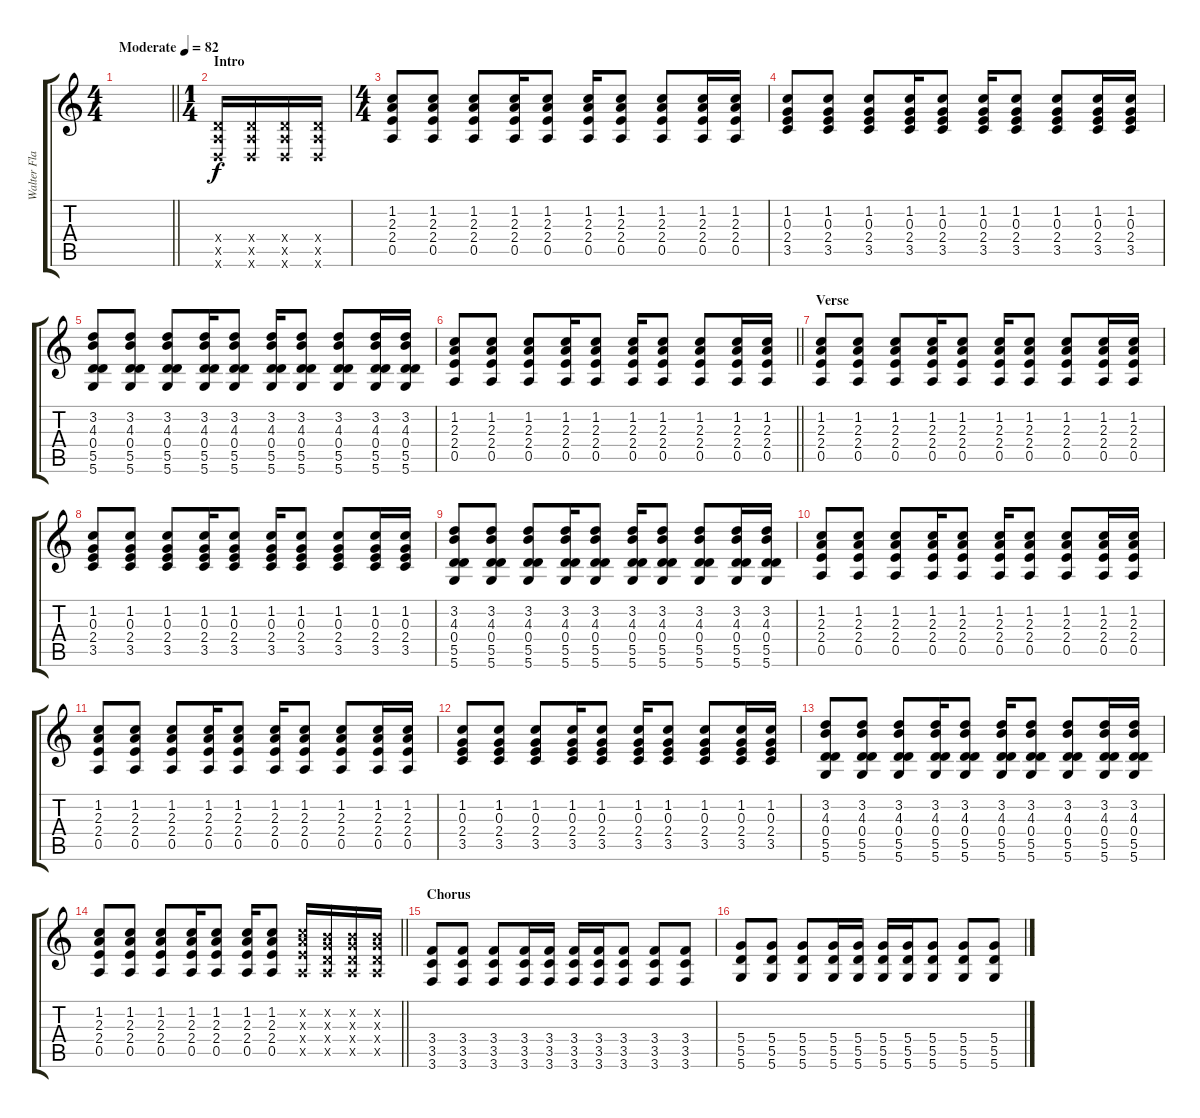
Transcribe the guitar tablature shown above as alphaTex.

\track ("Walter Flakus (Rhythm Guitar)" "Walter Fla") {instrument distortionguitar}
\staff {score tabs}
\tuning (E4 B3 G3 D3 A2 D2) {hide}
\ts (4 4)
\tempo (82 "Moderate")
\clef g2
\barLineRight lightlight
\ks c
|
\ts (1 4)
\section ("" "Intro")
(0.4{x} 0.5{x} 0.6{x}).16{instrument distortionguitar} (0.4{x} 0.5{x} 0.6{x}).16 (0.4{x} 0.5{x} 0.6{x}).16 (0.4{x} 0.5{x} 0.6{x}).16 |
\ts (4 4)
(1.2 2.3 2.4 0.5).8{volume 4 instrument acousticguitarsteel} (1.2 2.3 2.4 0.5).8 (1.2 2.3 2.4 0.5).8 (1.2 2.3 2.4 0.5).16 (1.2 2.3 2.4 0.5).8 (1.2 2.3 2.4 0.5).16 (1.2 2.3 2.4 0.5).8 (1.2 2.3 2.4 0.5).8 (1.2 2.3 2.4 0.5).16 (1.2 2.3 2.4 0.5).16 |
(1.2 0.3 2.4 3.5).8 (1.2 0.3 2.4 3.5).8 (1.2 0.3 2.4 3.5).8 (1.2 0.3 2.4 3.5).16 (1.2 0.3 2.4 3.5).8 (1.2 0.3 2.4 3.5).16 (1.2 0.3 2.4 3.5).8 (1.2 0.3 2.4 3.5).8 (1.2 0.3 2.4 3.5).16 (1.2 0.3 2.4 3.5).16 |
(3.2 4.3 0.4 5.5 5.6).8 (3.2 4.3 0.4 5.5 5.6).8 (3.2 4.3 0.4 5.5 5.6).8 (3.2 4.3 0.4 5.5 5.6).16 (3.2 4.3 0.4 5.5 5.6).8 (3.2 4.3 0.4 5.5 5.6).16 (3.2 4.3 0.4 5.5 5.6).8 (3.2 4.3 0.4 5.5 5.6).8 (3.2 4.3 0.4 5.5 5.6).16 (3.2 4.3 0.4 5.5 5.6).16 |
\barLineRight lightlight
(1.2 2.3 2.4 0.5).8 (1.2 2.3 2.4 0.5).8 (1.2 2.3 2.4 0.5).8 (1.2 2.3 2.4 0.5).16 (1.2 2.3 2.4 0.5).8 (1.2 2.3 2.4 0.5).16 (1.2 2.3 2.4 0.5).8 (1.2 2.3 2.4 0.5).8 (1.2 2.3 2.4 0.5).16 (1.2 2.3 2.4 0.5).16 |
\section ("" "Verse")
(1.2 2.3 2.4 0.5).8{volume 7 instrument acousticguitarsteel} (1.2 2.3 2.4 0.5).8 (1.2 2.3 2.4 0.5).8 (1.2 2.3 2.4 0.5).16 (1.2 2.3 2.4 0.5).8 (1.2 2.3 2.4 0.5).16 (1.2 2.3 2.4 0.5).8 (1.2 2.3 2.4 0.5).8 (1.2 2.3 2.4 0.5).16 (1.2 2.3 2.4 0.5).16 |
(1.2 0.3 2.4 3.5).8 (1.2 0.3 2.4 3.5).8 (1.2 0.3 2.4 3.5).8 (1.2 0.3 2.4 3.5).16 (1.2 0.3 2.4 3.5).8 (1.2 0.3 2.4 3.5).16 (1.2 0.3 2.4 3.5).8 (1.2 0.3 2.4 3.5).8 (1.2 0.3 2.4 3.5).16 (1.2 0.3 2.4 3.5).16 |
(3.2 4.3 0.4 5.5 5.6).8 (3.2 4.3 0.4 5.5 5.6).8 (3.2 4.3 0.4 5.5 5.6).8 (3.2 4.3 0.4 5.5 5.6).16 (3.2 4.3 0.4 5.5 5.6).8 (3.2 4.3 0.4 5.5 5.6).16 (3.2 4.3 0.4 5.5 5.6).8 (3.2 4.3 0.4 5.5 5.6).8 (3.2 4.3 0.4 5.5 5.6).16 (3.2 4.3 0.4 5.5 5.6).16 |
(1.2 2.3 2.4 0.5).8 (1.2 2.3 2.4 0.5).8 (1.2 2.3 2.4 0.5).8 (1.2 2.3 2.4 0.5).16 (1.2 2.3 2.4 0.5).8 (1.2 2.3 2.4 0.5).16 (1.2 2.3 2.4 0.5).8 (1.2 2.3 2.4 0.5).8 (1.2 2.3 2.4 0.5).16 (1.2 2.3 2.4 0.5).16 |
(1.2 2.3 2.4 0.5).8 (1.2 2.3 2.4 0.5).8 (1.2 2.3 2.4 0.5).8 (1.2 2.3 2.4 0.5).16 (1.2 2.3 2.4 0.5).8 (1.2 2.3 2.4 0.5).16 (1.2 2.3 2.4 0.5).8 (1.2 2.3 2.4 0.5).8 (1.2 2.3 2.4 0.5).16 (1.2 2.3 2.4 0.5).16 |
(1.2 0.3 2.4 3.5).8 (1.2 0.3 2.4 3.5).8 (1.2 0.3 2.4 3.5).8 (1.2 0.3 2.4 3.5).16 (1.2 0.3 2.4 3.5).8 (1.2 0.3 2.4 3.5).16 (1.2 0.3 2.4 3.5).8 (1.2 0.3 2.4 3.5).8 (1.2 0.3 2.4 3.5).16 (1.2 0.3 2.4 3.5).16 |
(3.2 4.3 0.4 5.5 5.6).8 (3.2 4.3 0.4 5.5 5.6).8 (3.2 4.3 0.4 5.5 5.6).8 (3.2 4.3 0.4 5.5 5.6).16 (3.2 4.3 0.4 5.5 5.6).8 (3.2 4.3 0.4 5.5 5.6).16 (3.2 4.3 0.4 5.5 5.6).8 (3.2 4.3 0.4 5.5 5.6).8 (3.2 4.3 0.4 5.5 5.6).16 (3.2 4.3 0.4 5.5 5.6).16 |
\barLineRight lightlight
(1.2 2.3 2.4 0.5).8 (1.2 2.3 2.4 0.5).8 (1.2 2.3 2.4 0.5).8 (1.2 2.3 2.4 0.5).16 (1.2 2.3 2.4 0.5).8 (1.2 2.3 2.4 0.5).16 (1.2 2.3 2.4 0.5).8 (1.2{x} 2.3{x} 2.4{x} 0.5{x}).16{volume 13 instrument distortionguitar} (0.2{x} 0.3{x} 0.4{x} 0.5{x}).16 (0.2{x} 0.3{x} 0.4{x} 0.5{x}).16 (0.2{x} 0.3{x} 0.4{x} 0.5{x}).16 |
\section ("" "Chorus")
(3.4 3.5 3.6).8 (3.4 3.5 3.6).8 (3.4 3.5 3.6).8 (3.4 3.5 3.6).16 (3.4 3.5 3.6).16 (3.4 3.5 3.6).16 (3.4 3.5 3.6).16 (3.4 3.5 3.6).8 (3.4 3.5 3.6).8 (3.4 3.5 3.6).8 |
(5.4 5.5 5.6).8 (5.4 5.5 5.6).8 (5.4 5.5 5.6).8 (5.4 5.5 5.6).16 (5.4 5.5 5.6).16 (5.4 5.5 5.6).16 (5.4 5.5 5.6).16 (5.4 5.5 5.6).8 (5.4 5.5 5.6).8 (5.4 5.5 5.6).8
